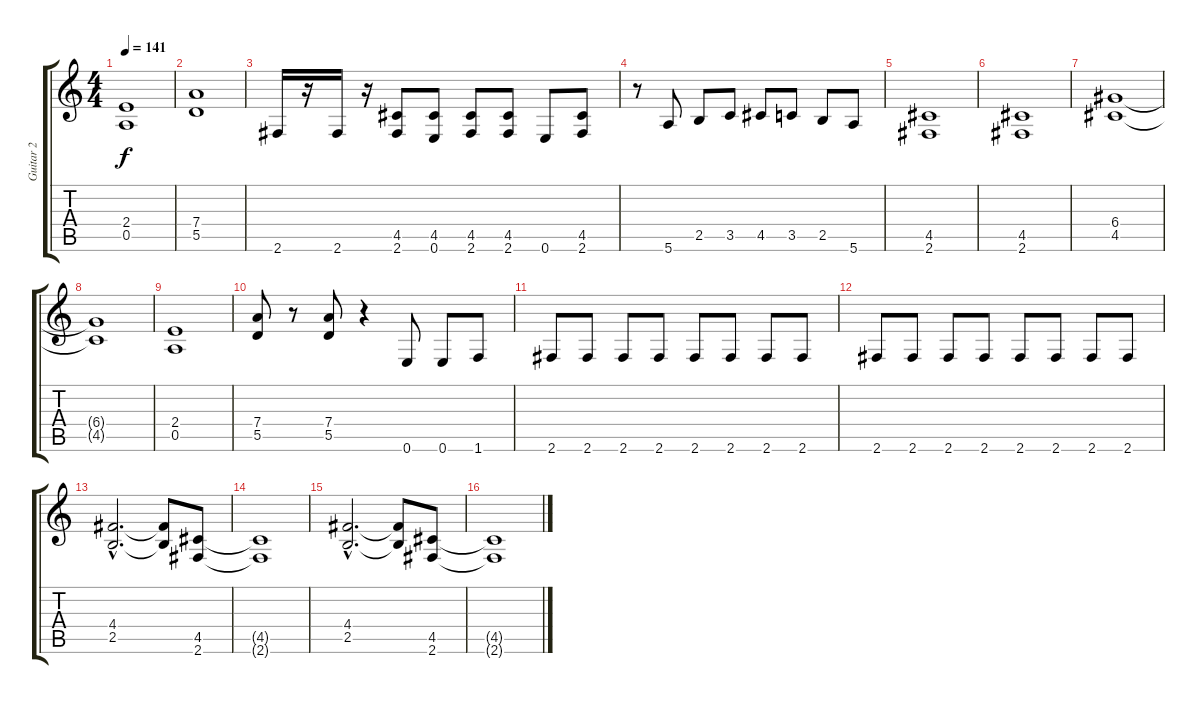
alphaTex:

\track ("Guitar 2" "Guitar 2") {instrument distortionguitar}
\staff {score tabs}
\tuning (E4 B3 G3 D3 A2 E2) {hide}
\ts (4 4)
\tempo 141
\clef g2
\ks c
(2.4 0.5).1{dy f} |
(7.4 5.5).1 |
2.6.16 r.16 2.6.16 r.16 (4.5 2.6).8 (4.5 0.6).8 (4.5 2.6).8 (4.5 2.6).8 0.6.8 (4.5 2.6).8 |
r.8 5.6.8 2.5.8 3.5.8 4.5.8 3.5.8 2.5.8 5.6.8 |
(4.5 2.6).1 |
(4.5 2.6).1 |
(6.4 4.5).1 |
(6.4{t} 4.5{t}).1 |
(2.4 0.5).1 |
(7.4 5.5).8 r.8 (7.4 5.5).8 r.4 0.6.8 0.6.8 1.6.8 |
2.6.8 2.6.8 2.6.8 2.6.8 2.6.8 2.6.8 2.6.8 2.6.8 |
2.6.8 2.6.8 2.6.8 2.6.8 2.6.8 2.6.8 2.6.8 2.6.8 |
(4.4{hac} 2.5{hac}).2{d} (4.4{t} 2.5{t}).8 (4.5 2.6).8 |
(4.5{t} 2.6{t}).1 |
(4.4{hac} 2.5{hac}).2{d} (4.4{t} 2.5{t}).8 (4.5 2.6).8 |
(4.5{t} 2.6{t}).1
